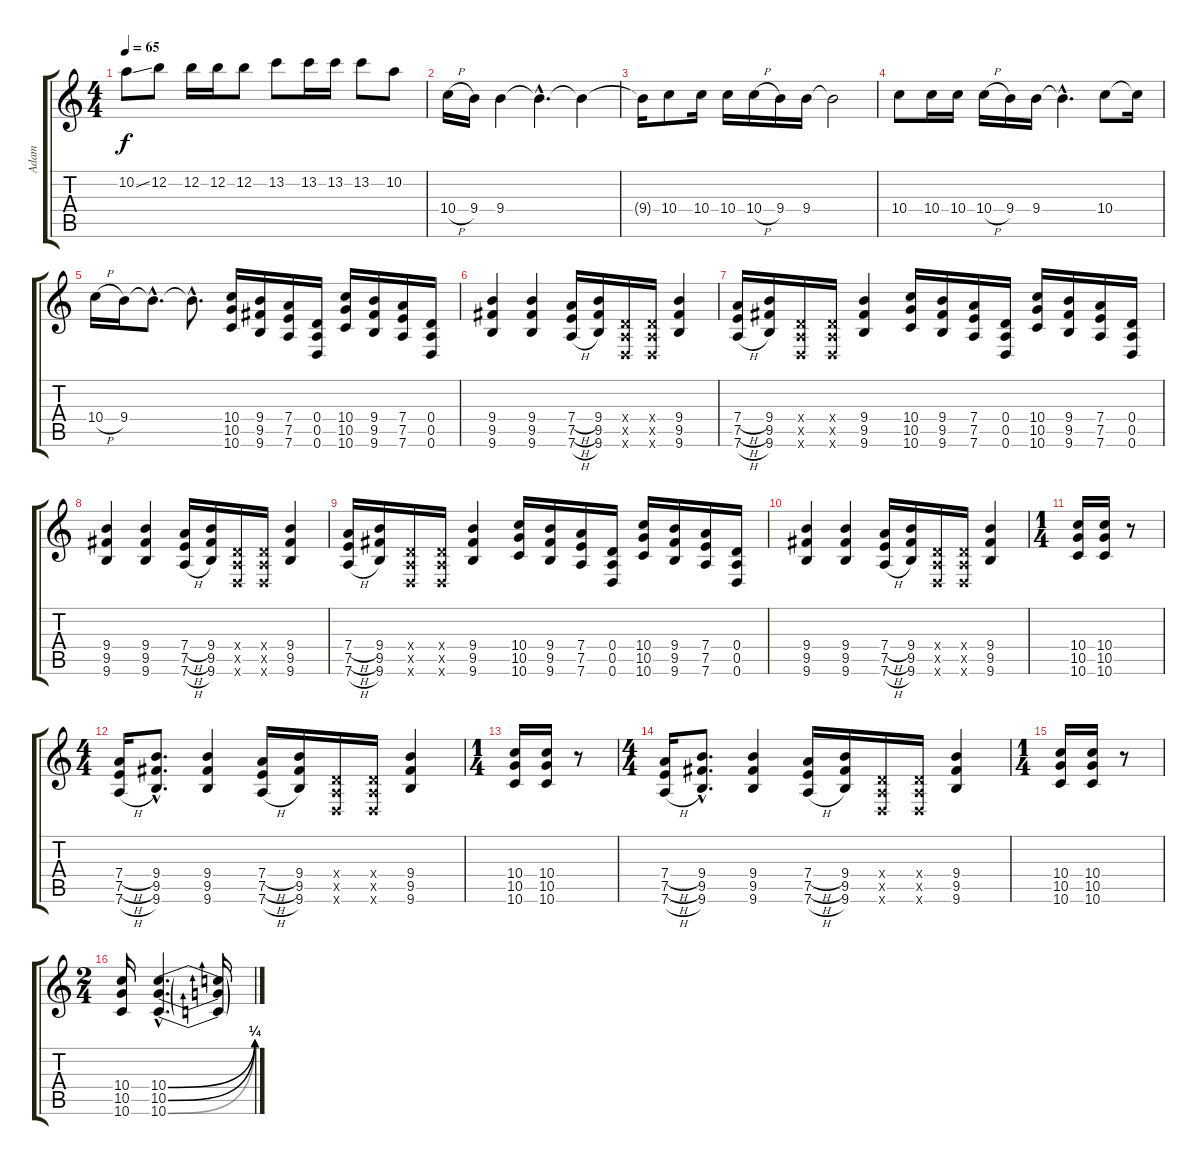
\track ("Adam" "Adam") {instrument distortionguitar}
\staff {score tabs}
\tuning (E4 B3 G3 D3 A2 D2) {hide}
\ts (4 4)
\tempo 65
\clef g2
\ks c
10.2{ss}.8{dy f} 12.2.8 12.2.16 12.2.16 12.2.8 13.2.8 13.2.16 13.2.16 13.2.8 10.2.8 |
10.4{h}.16 9.4.16 9.4.4 9.4{hac t}.4{d} 9.4{t}.4 |
9.4{t}.16 10.4.8 10.4.16 10.4.16 10.4{h}.16 9.4.16 9.4.16 9.4{t}.2 |
10.4.8 10.4.16 10.4.16 10.4{h}.16 9.4.16 9.4.16 9.4{hac t}.4{d} 10.4.8 10.4{t}.16 |
10.4{h}.16 9.4.16 9.4{hac t}.8{d} 9.4{hac t}.8{d} (10.4 10.5 10.6).16{volume 13 instrument overdrivenguitar} (9.4 9.5 9.6).16 (7.4 7.5 7.6).16 (0.4 0.5 0.6).16 (10.4 10.5 10.6).16 (9.4 9.5 9.6).16 (7.4 7.5 7.6).16 (0.4 0.5 0.6).16 |
(9.4 9.5 9.6).4{volume 13 instrument distortionguitar} (9.4 9.5 9.6).4 (7.4{h} 7.5{h} 7.6{h}).16 (9.4 9.5 9.6).16 (0.4{x} 0.5{x} 0.6{x}).16 (0.4{x} 0.5{x} 0.6{x}).16 (9.4 9.5 9.6).4 |
(7.4{h} 7.5{h} 7.6{h}).16 (9.4 9.5 9.6).16 (0.4{x} 0.5{x} 0.6{x}).16 (0.4{x} 0.5{x} 0.6{x}).16 (9.4 9.5 9.6).4 (10.4 10.5 10.6).16{volume 9 instrument distortionguitar} (9.4 9.5 9.6).16 (7.4 7.5 7.6).16 (0.4 0.5 0.6).16 (10.4 10.5 10.6).16 (9.4 9.5 9.6).16 (7.4 7.5 7.6).16 (0.4 0.5 0.6).16 |
(9.4 9.5 9.6).4{volume 13 instrument distortionguitar} (9.4 9.5 9.6).4 (7.4{h} 7.5{h} 7.6{h}).16 (9.4 9.5 9.6).16 (0.4{x} 0.5{x} 0.6{x}).16 (0.4{x} 0.5{x} 0.6{x}).16 (9.4 9.5 9.6).4 |
(7.4{h} 7.5{h} 7.6{h}).16 (9.4 9.5 9.6).16 (0.4{x} 0.5{x} 0.6{x}).16 (0.4{x} 0.5{x} 0.6{x}).16 (9.4 9.5 9.6).4 (10.4 10.5 10.6).16{volume 9 instrument distortionguitar} (9.4 9.5 9.6).16 (7.4 7.5 7.6).16 (0.4 0.5 0.6).16 (10.4 10.5 10.6).16 (9.4 9.5 9.6).16 (7.4 7.5 7.6).16 (0.4 0.5 0.6).16 |
(9.4 9.5 9.6).4{volume 13 instrument distortionguitar} (9.4 9.5 9.6).4 (7.4{h} 7.5{h} 7.6{h}).16 (9.4 9.5 9.6).16 (0.4{x} 0.5{x} 0.6{x}).16 (0.4{x} 0.5{x} 0.6{x}).16 (9.4 9.5 9.6).4 |
\ts (1 4)
(10.4 10.5 10.6).16 (10.4 10.5 10.6).16 r.8 |
\ts (4 4)
(7.4{h} 7.5{h} 7.6{h}).16{volume 13 instrument distortionguitar} (9.4{hac} 9.5{hac} 9.6{hac}).8{d} (9.4 9.5 9.6).4 (7.4{h} 7.5{h} 7.6{h}).16 (9.4 9.5 9.6).16 (0.4{x} 0.5{x} 0.6{x}).16 (0.4{x} 0.5{x} 0.6{x}).16 (9.4 9.5 9.6).4 |
\ts (1 4)
(10.4 10.5 10.6).16 (10.4 10.5 10.6).16 r.8 |
\ts (4 4)
(7.4{h} 7.5{h} 7.6{h}).16{volume 13 instrument distortionguitar} (9.4{hac} 9.5{hac} 9.6{hac}).8{d} (9.4 9.5 9.6).4 (7.4{h} 7.5{h} 7.6{h}).16 (9.4 9.5 9.6).16 (0.4{x} 0.5{x} 0.6{x}).16 (0.4{x} 0.5{x} 0.6{x}).16 (9.4 9.5 9.6).4 |
\ts (1 4)
(10.4 10.5 10.6).16 (10.4 10.5 10.6).16 r.8 |
\ts (2 4)
(10.4 10.5 10.6).16 (10.4{be (bend 0 0 60 1) hac} 10.5{be (bend 0 0 60 1) hac} 10.6{be (bend 0 0 60 1) hac}).4{d} (10.4{t} 10.5{t} 10.6{t}).16
